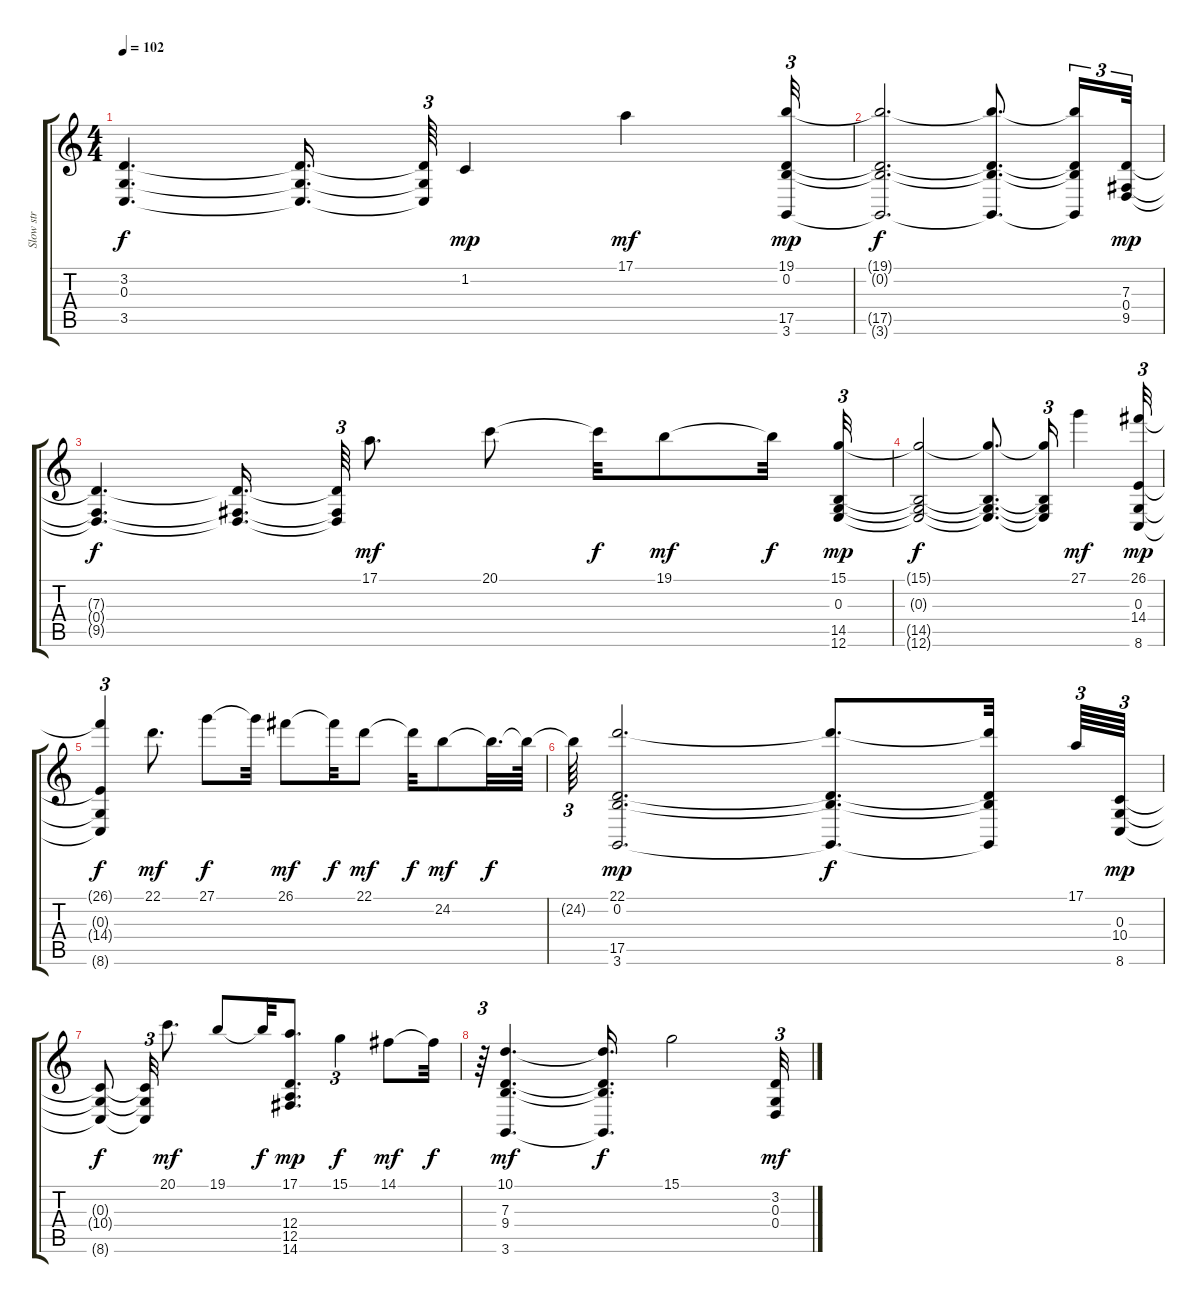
\track ("Slow str" "Slow str") {instrument stringensemble2}
\staff {score tabs}
\tuning (E4 B3 G3 D3 A2 E2) {hide}
\ts (4 4)
\tempo 102
\clef g2
\ks c
(3.2{t} 0.3{t} 3.5{t}).4{d dy f} (3.2{t} 0.3{t} 3.5{t}).16{d} (3.2{t} 0.3{t} 3.5{t}).64{tu (3 2)} 1.2.4{dy mp} 17.1.4{dy mf} (19.1 0.2 17.5 3.6).32{tu (3 2) dy mp} |
(19.1{t} 0.2{t} 17.5{t} 3.6{t}).2{d dy f} (19.1{t} 0.2{t} 17.5{t} 3.6{t}).8{d} (19.1{t} 0.2{t} 17.5{t} 3.6{t}).16{tu (3 2)} (7.3 0.4 9.5).32{tu (3 2) dy mp} |
(7.3{t} 0.4{t} 9.5{t}).4{d dy f} (7.3{t} 0.4{t} 9.5{t}).16{d} (7.3{t} 0.4{t} 9.5{t}).64{tu (3 2)} 17.1.8{d dy mf} 20.1.8 20.1{t}.32{dy f} 19.1.8{dy mf} 19.1{t}.32{dy f} (15.1 0.3 14.5 12.6).32{tu (3 2) dy mp} |
(15.1{t} 0.3{t} 14.5{t} 12.6{t}).2{dy f} (15.1{t} 0.3{t} 14.5{t} 12.6{t}).8{d} (15.1{t} 0.3{t} 14.5{t} 12.6{t}).16{tu (3 2)} 27.1.4{dy mf} (26.1 0.3 14.4 8.6).32{tu (3 2) dy mp} |
(26.1{t} 0.3{t} 14.4{t} 8.6{t}).4{tu (3 2) dy f} 22.1.8{d dy mf} 27.1.8{dy f} 27.1{t}.32 26.1.8{dy mf} 26.1{t}.32{dy f} 22.1.8{dy mf} 22.1{t}.32{dy f} 24.2.8{dy mf} 24.2{t}.32{d dy f} 24.2{t}.64 |
24.2{t}.64{tu (3 2)} (22.1 0.2 17.5 3.6).2{d dy mp} (22.1{t} 0.2{t} 17.5{t} 3.6{t}).8{d dy f} (22.1{t} 0.2{t} 17.5{t} 3.6{t}).32 17.1.64{tu (3 2)} (0.3 10.4 8.6).64{tu (3 2) dy mp} |
(0.3{t} 10.4{t} 8.6{t}).8{dy f} (0.3{t} 10.4{t} 8.6{t}).32{tu (3 2)} 20.1.8{d dy mf} 19.1.8 19.1{t}.32{dy f} (17.1 12.4 12.5 14.6).8{d dy mp} 15.1.4{tu (3 2) dy f} 14.1.8{dy mf} 14.1{t}.32{dy f} |
r.64{tu (3 2)} (10.1 7.3 9.4 3.6).4{d dy mf} (10.1{t} 7.3{t} 9.4{t} 3.6{t}).16{d dy f} 15.1.2 (3.2 0.3 0.4).32{tu (3 2) dy mf}
